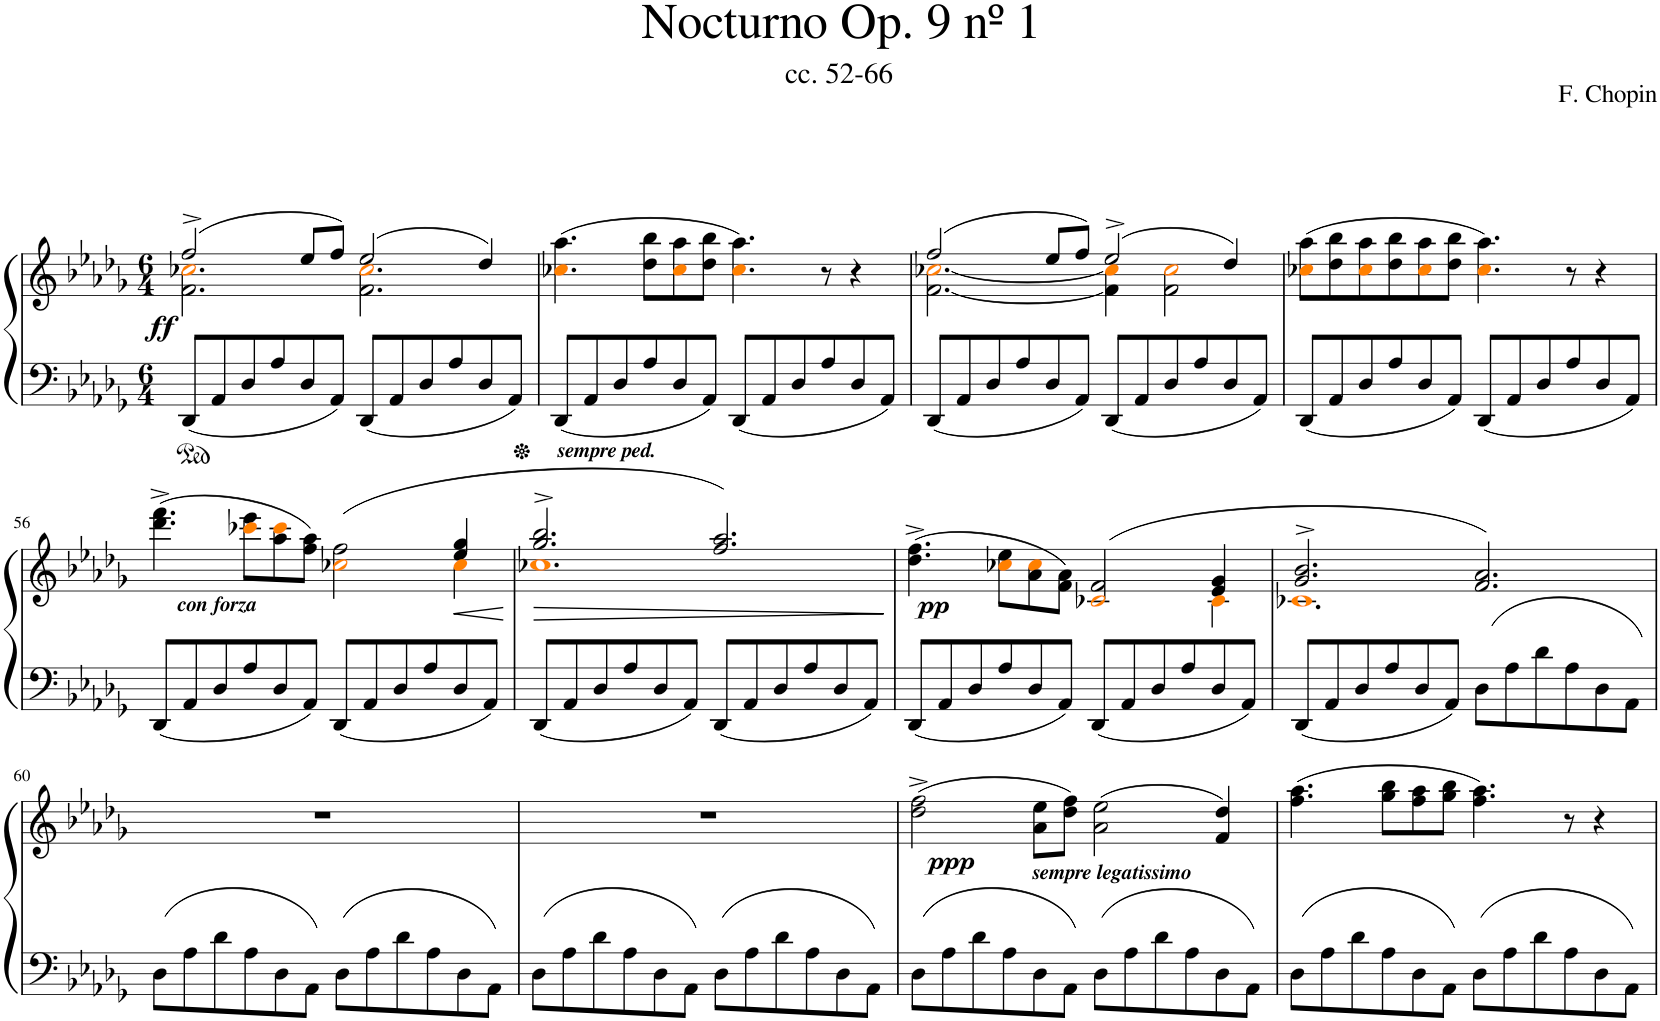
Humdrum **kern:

**kern	**kern	**dynam
*part1	*part1	*part1
*staff2	*staff1	*staff1/2
*I"Piano	*	*
*I'Pno.	*	*
*clefF4	*clefG2	*
*k[b-e-a-d-g-]	*k[b-e-a-d-g-]	*
*M6/4	*M6/4	*
=52	=52	=52
*	*^	*
!	!	!	!LO:DY:b
8DD-/L	(2ff^/	2.f\ 2.cc-Xi\	ff
8AA-/	.	.	.
8D-/	.	.	.
8A-/	.	.	.
8D-/	8ee-/L	.	.
8AA-/J	8ff/J)	.	.
8DD-/L	(2ee-/	2.f\ 2.cc-i\	.
8AA-/	.	.	.
8D-/	.	.	.
8A-/	.	.	.
8D-/	4dd-/)	.	.
8AA-/J	.	.	.
*	*v	*v	*
=53	=53	=53
!LO:TX:b:Bi:t=sempre ped.	!	!
8DD-/L	(4.cc-Xi\ 4.aa-\	.
8AA-/	.	.
8D-/	.	.
8A-/	8dd-\ 8bb-\L	.
8D-/	8cc-i\ 8aa-\	.
8AA-/J	8dd-\ 8bb-\J	.
8DD-/L	4.cc-i\ 4.aa-\)	.
8AA-/	.	.
8D-/	.	.
8A-/	8r	.
8D-/	4r	.
8AA-/J	.	.
=54	=54	=54
*	*^	*
8DD-/L	(2ff/	[2.f\ [2.cc-Xi\	.
8AA-/	.	.	.
8D-/	.	.	.
8A-/	.	.	.
8D-/	8ee-/L	.	.
8AA-/J	8ff/J)	.	.
8DD-/L	(2ee-^/	4f\] 4cc-i\]	.
8AA-/	.	.	.
8D-/	.	2f\ 2cc-i\	.
8A-/	.	.	.
8D-/	4dd-/)	.	.
8AA-/J	.	.	.
*	*v	*v	*
=55	=55	=55
8DD-/L	(8cc-Xi\ 8aa-\L	.
8AA-/	8dd-\ 8bb-\	.
8D-/	8cc-i\ 8aa-\	.
8A-/	8dd-\ 8bb-\	.
8D-/	8cc-i\ 8aa-\	.
8AA-/J	8dd-\ 8bb-\J	.
8DD-/L	4.cc-i\ 4.aa-\)	.
8AA-/	.	.
8D-/	.	.
8A-/	8r	.
8D-/	4r	.
8AA-/J	.	.
!!LO:LB:g=z
=56	=56	=56
*	*^	*
8DD-/L	(4.ddd-\^ 4.fff\^	4ryy	.
8AA-/	.	.	.
*	*v	*v	*
8D-/	.	.
8A-/	8ccc-Xi\ 8eee-\L	.
8D-/	8aa-\ 8ccc-i\	.
8AA-/J	8ff\ 8aa-\J)	.
!	!LO:TX:b:Bi:t=con forza	!
8DD-/L	(2cc-Xi\ 2ff\	.
8AA-/	.	.
8D-/	.	.
8A-/	.	.
!	!	!LO:HP:b
*	*^	*
8D-/	4ee-/ 4gg-/	4cc-i\	<
8AA-/J	.	.	.
*	*v	*v	*
.	.	[
=57	=57	=57
!	!	!LO:HP:b
*	*^	*
8DD-/L	2.gg-/^ 2.bb-/^	1.cc-Xi	>
8AA-/	.	.	.
8D-/	.	.	.
8A-/	.	.	.
8D-/	.	.	.
8AA-/J	.	.	.
8DD-/L	2.ff/ 2.aa-/)	.	.
8AA-/	.	.	.
8D-/	.	.	.
8A-/	.	.	.
8D-/	.	.	.
8AA-/J	.	.	.
*	*v	*v	*
.	.	]
=58	=58	=58
*	*^	*
*	*	*^	*
8DD-/L	(4.dd-\^ 4.ff\^	4ryy	8ryy	.
!	!	!	!	!LO:DY:b
8AA-/	.	.	1ryy	pp
8D-/	.	.	.	.
8A-/	8cc-Xi\ 8ee-\L	.	.	.
8D-/	8a-\ 8cc-i\	.	.	.
8AA-/J	8f\ 8a-\J)	.	.	.
8DD-/L	(2c-Xi/ 2f/	.	.	.
8AA-/	.	.	.	.
8D-/	.	.	.	.
8A-/	.	.	4.ryy	.
8D-/	4e-/ 4g-/	4c-i\	.	.
8AA-/J	.	.	.	.
*	*	*v	*v	*
=59	=59	=59	=59
8DD-/L	2.g-/^ 2.b-/^	1.c-Xi	.
8AA-/	.	.	.
8D-/	.	.	.
8A-/	.	.	.
8D-/	.	.	.
8AA-/J	.	.	.
8D-\L	2.f/ 2.a-/)	.	.
8A-\	.	.	.
8d-\	.	.	.
8A-\	.	.	.
8D-\	.	.	.
8AA-\J	.	.	.
*	*v	*v	*
!!LO:LB:g=z
=60	=60	=60
8D-\L	1.r	.
8A-\	.	.
8d-\	.	.
8A-\	.	.
8D-\	.	.
8AA-\J	.	.
8D-\L	.	.
8A-\	.	.
8d-\	.	.
8A-\	.	.
8D-\	.	.
8AA-\J	.	.
=61	=61	=61
8D-\L	1.r	.
8A-\	.	.
8d-\	.	.
8A-\	.	.
8D-\	.	.
8AA-\J	.	.
8D-\L	.	.
8A-\	.	.
8d-\	.	.
8A-\	.	.
8D-\	.	.
8AA-\J	.	.
=62	=62	=62
*	*^	*
8D-\L	(2dd-\^ 2ff\^	8ryy	.
!	!	!	!LO:DY:b
8A-\	.	1ryy	ppp
8d-\	.	.	.
8A-\	.	.	.
!	!LO:TX:b:Bi:t=sempre legatissimo	!	!
8D-\	8a-\ 8ee-\L	.	.
8AA-\J	8dd-\ 8ff\J)	.	.
8D-\L	(2a-\ 2ee-\	.	.
8A-\	.	.	.
8d-\	.	.	.
8A-\	.	4.ryy	.
8D-\	4f/ 4dd-/)	.	.
8AA-\J	.	.	.
*	*v	*v	*
=63	=63	=63
8D-\L	(4.ff\ 4.aa-\	.
8A-\	.	.
8d-\	.	.
8A-\	8gg-\ 8bb-\L	.
8D-\	8ff\ 8aa-\	.
8AA-\J	8gg-\ 8bb-\J	.
8D-\L	4.ff\ 4.aa-\)	.
8A-\	.	.
8d-\	.	.
8A-\	8r	.
8D-\	4r	.
8AA-\J	.	.
=	=	=
*-	*-	*-
